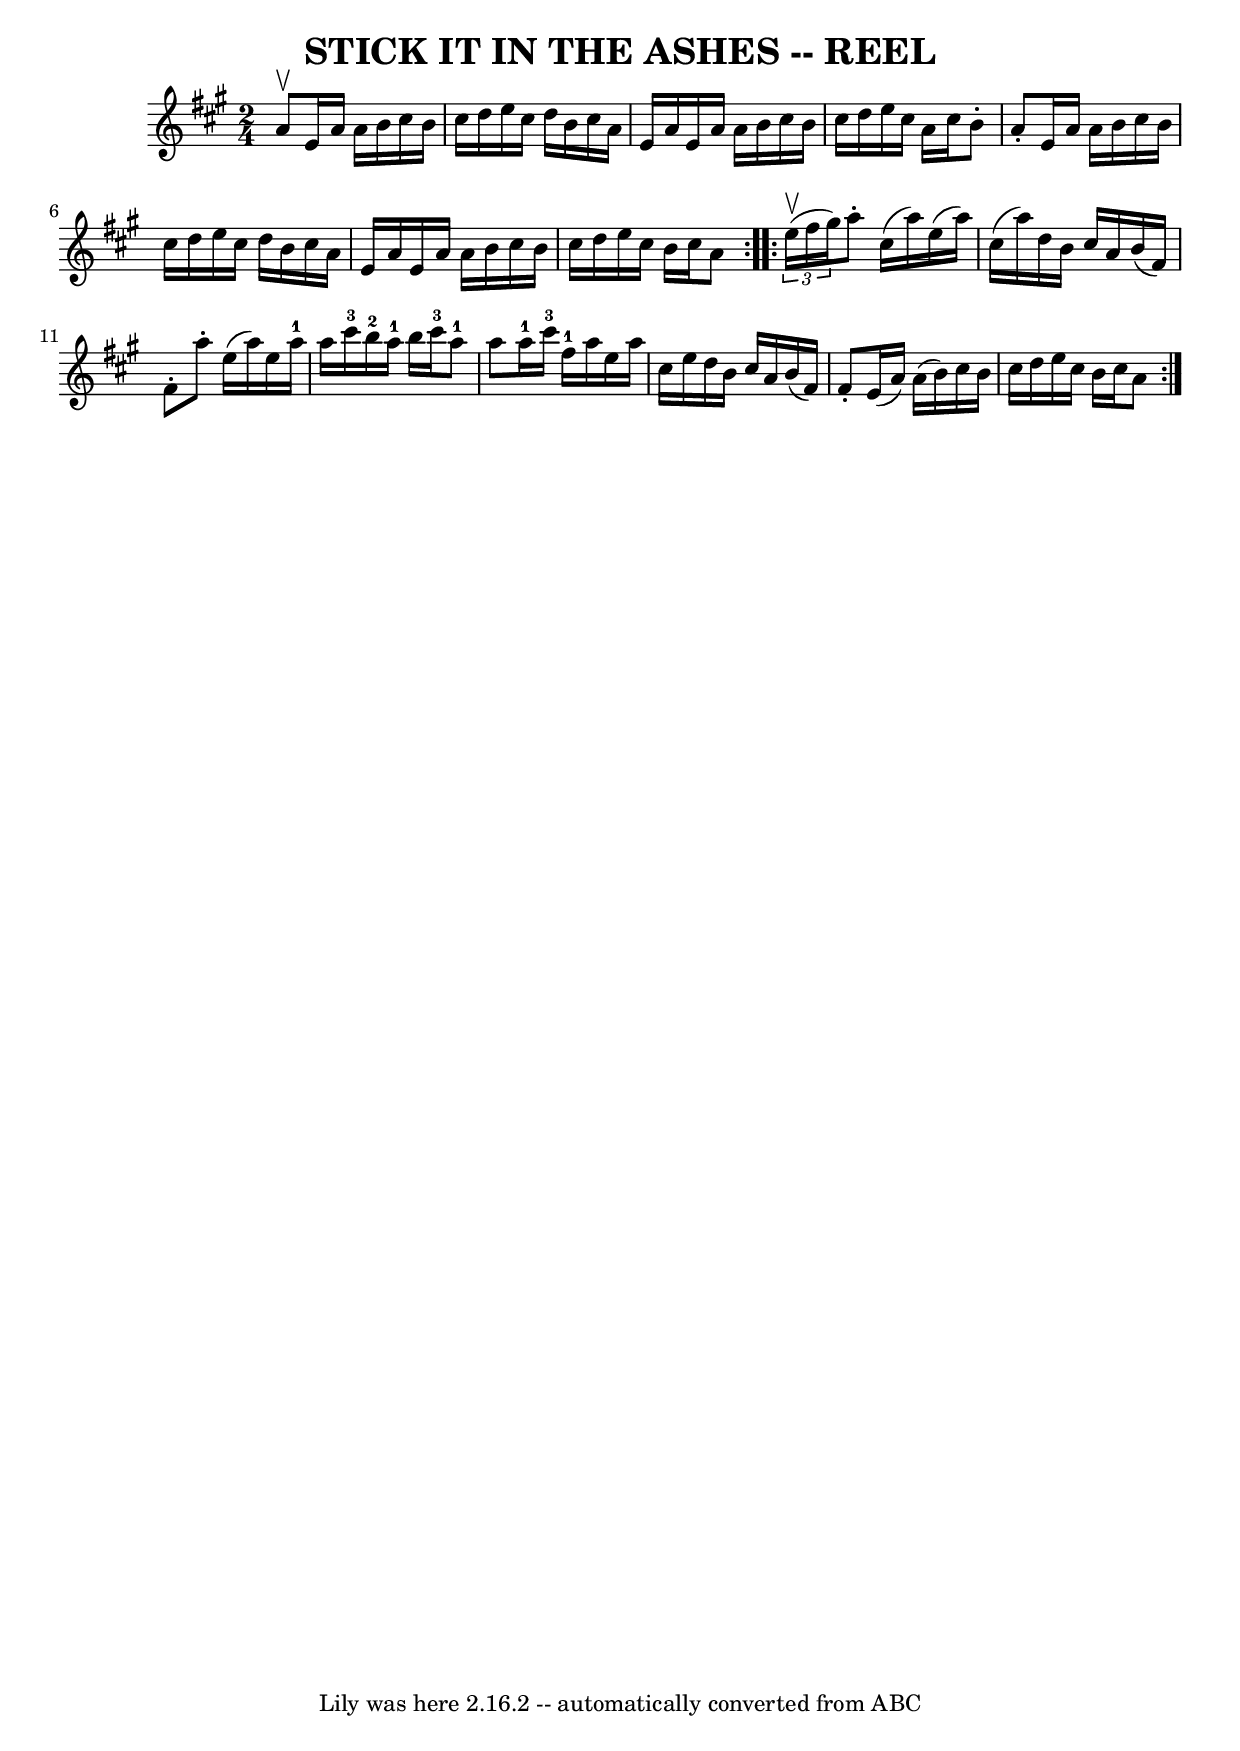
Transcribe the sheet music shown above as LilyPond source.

\version "2.16.2"
\include "Mammoth.ily"
\header {
  %% book = "Ryan's Mammoth Collection of Fiddle Tunes"
  crossRefNumber = "1"
  footnotes = ""
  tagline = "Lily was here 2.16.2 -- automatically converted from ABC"
  title = "STICK IT IN THE ASHES -- REEL"

}
voicedefault =  {



  \repeat volta 2 {

    \time 2/4 
    \key a \major
    a'8^\upbow   |
    e'16 a'16 a'16    
    b'16 cis''16 b'16 cis''16 d''16    |
    e''16 cis''16    
    d''16 b'16 cis''16 a'16 e'16 a'16    |
    e'16 a'16    
    a'16 b'16 cis''16 b'16 cis''16 d''16    |
    e''16    
    cis''16 a'16 cis''16 b'8 -. a'8 -.   |
    e'16 a'16    
    a'16 b'16 cis''16 b'16 cis''16 d''16    |
    e''16    
    cis''16 d''16 b'16 cis''16 a'16 e'16 a'16    |
    e'16  
    a'16 a'16 b'16 cis''16 b'16 cis''16 d''16    |
    
    e''16 cis''16 b'16 cis''16 a'8    
  }     
  \repeat volta 2 {
    
    \times 2/3 { e''16^\upbow(fis''16 gis''16) 
	       }   |
    a''8 -. 
    cis''16 (a''16) e''16 (a''16) cis''16 (a''16)   
    |
    d''16 b'16 cis''16 a'16 b'16 (fis'16) fis'8 -.   
    |
    a''8 -. e''16 (a''16) e''16 a''16-1 a''16    
    cis'''16-3   |
    b''16-2 a''16-1 b''16 cis'''16-3   
    a''8-1 a''8    |
    a''16-1 cis'''16-3 fis''16-1  
    a''16 e''16 a''16 cis''16 e''16    |
    d''16 b'16    
    cis''16 a'16 b'16 (fis'16) fis'8 -.   |
    e'16 (a'16  -) a'16 (b'16) cis''16 b'16 cis''16 d''16    |
    
    e''16 cis''16 b'16 cis''16 a'8    
  }   

}

\score{
  <<

    \context Staff="default"
    {
      \voicedefault 
      
    }

  >>
  \layout {
    
  }
  \midi {
  }

}
